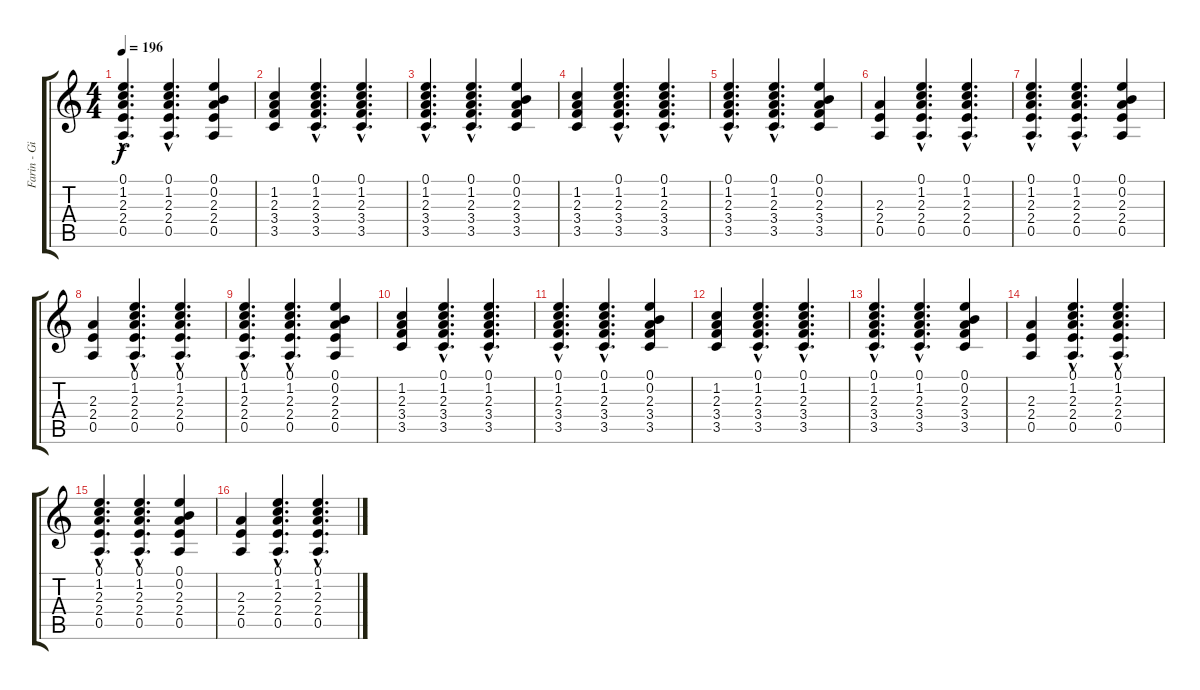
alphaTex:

\track ("Farin - Gitarre 1" "Farin - Gi") {instrument acousticguitarsteel}
\staff {score tabs}
\tuning (E4 B3 G3 D3 A2 E2) {hide}
\ts (4 4)
\tempo 196
\clef g2
\ks c
(0.1{hac} 1.2{hac} 2.3{hac} 2.4{hac} 0.5{hac}).4{d dy f} (0.1{hac} 1.2{hac} 2.3{hac} 2.4{hac} 0.5{hac}).4{d} (0.1 0.2 2.3 2.4 0.5).4 |
(1.2 2.3 3.4 3.5).4 (0.1{hac} 1.2{hac} 2.3{hac} 3.4{hac} 3.5{hac}).4{d} (0.1{hac} 1.2{hac} 2.3{hac} 3.4{hac} 3.5{hac}).4{d} |
(0.1{hac} 1.2{hac} 2.3{hac} 3.4{hac} 3.5{hac}).4{d} (0.1{hac} 1.2{hac} 2.3{hac} 3.4{hac} 3.5{hac}).4{d} (0.1 0.2 2.3 3.4 3.5).4 |
(1.2 2.3 3.4 3.5).4 (0.1{hac} 1.2{hac} 2.3{hac} 3.4{hac} 3.5{hac}).4{d} (0.1{hac} 1.2{hac} 2.3{hac} 3.4{hac} 3.5{hac}).4{d} |
(0.1{hac} 1.2{hac} 2.3{hac} 3.4{hac} 3.5{hac}).4{d} (0.1{hac} 1.2{hac} 2.3{hac} 3.4{hac} 3.5{hac}).4{d} (0.1 0.2 2.3 3.4 3.5).4 |
(2.3 2.4 0.5).4 (0.1{hac} 1.2{hac} 2.3{hac} 2.4{hac} 0.5{hac}).4{d} (0.1{hac} 1.2{hac} 2.3{hac} 2.4{hac} 0.5{hac}).4{d} |
(0.1{hac} 1.2{hac} 2.3{hac} 2.4{hac} 0.5{hac}).4{d} (0.1{hac} 1.2{hac} 2.3{hac} 2.4{hac} 0.5{hac}).4{d} (0.1 0.2 2.3 2.4 0.5).4 |
(2.3 2.4 0.5).4 (0.1{hac} 1.2{hac} 2.3{hac} 2.4{hac} 0.5{hac}).4{d} (0.1{hac} 1.2{hac} 2.3{hac} 2.4{hac} 0.5{hac}).4{d} |
(0.1{hac} 1.2{hac} 2.3{hac} 2.4{hac} 0.5{hac}).4{d} (0.1{hac} 1.2{hac} 2.3{hac} 2.4{hac} 0.5{hac}).4{d} (0.1 0.2 2.3 2.4 0.5).4 |
(1.2 2.3 3.4 3.5).4 (0.1{hac} 1.2{hac} 2.3{hac} 3.4{hac} 3.5{hac}).4{d} (0.1{hac} 1.2{hac} 2.3{hac} 3.4{hac} 3.5{hac}).4{d} |
(0.1{hac} 1.2{hac} 2.3{hac} 3.4{hac} 3.5{hac}).4{d} (0.1{hac} 1.2{hac} 2.3{hac} 3.4{hac} 3.5{hac}).4{d} (0.1 0.2 2.3 3.4 3.5).4 |
(1.2 2.3 3.4 3.5).4 (0.1{hac} 1.2{hac} 2.3{hac} 3.4{hac} 3.5{hac}).4{d} (0.1{hac} 1.2{hac} 2.3{hac} 3.4{hac} 3.5{hac}).4{d} |
(0.1{hac} 1.2{hac} 2.3{hac} 3.4{hac} 3.5{hac}).4{d} (0.1{hac} 1.2{hac} 2.3{hac} 3.4{hac} 3.5{hac}).4{d} (0.1 0.2 2.3 3.4 3.5).4 |
(2.3 2.4 0.5).4 (0.1{hac} 1.2{hac} 2.3{hac} 2.4{hac} 0.5{hac}).4{d} (0.1{hac} 1.2{hac} 2.3{hac} 2.4{hac} 0.5{hac}).4{d} |
(0.1{hac} 1.2{hac} 2.3{hac} 2.4{hac} 0.5{hac}).4{d} (0.1{hac} 1.2{hac} 2.3{hac} 2.4{hac} 0.5{hac}).4{d} (0.1 0.2 2.3 2.4 0.5).4 |
(2.3 2.4 0.5).4 (0.1{hac} 1.2{hac} 2.3{hac} 2.4{hac} 0.5{hac}).4{d} (0.1{hac} 1.2{hac} 2.3{hac} 2.4{hac} 0.5{hac}).4{d}
